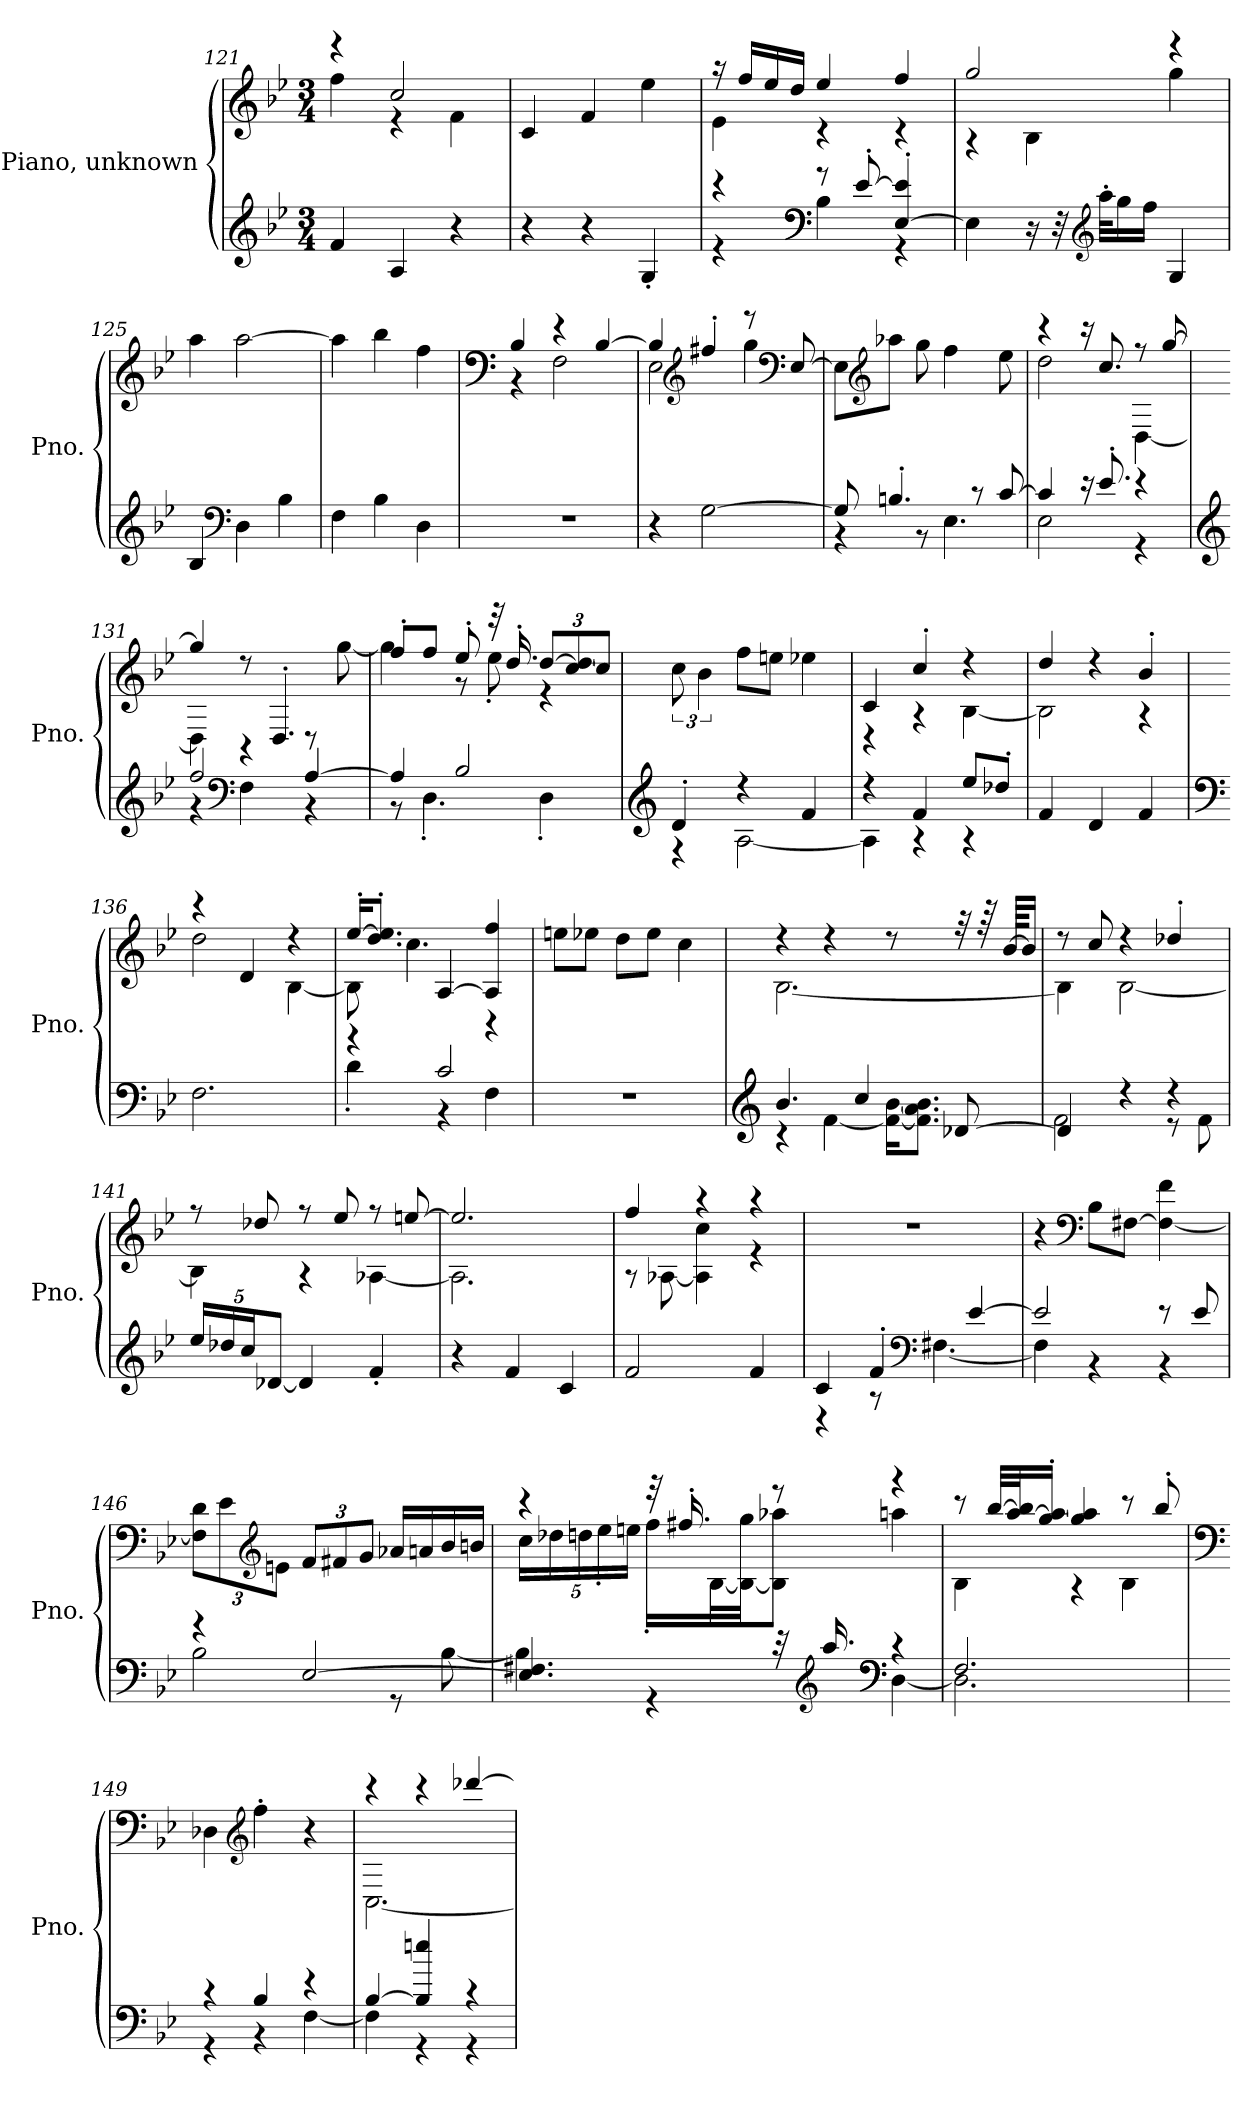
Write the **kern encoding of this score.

**kern	**kern
*part1	*part1
*staff2	*staff1
*I"Piano, unknown	*
*I'Pno.	*
*clefG2	*clefG2
*k[b-e-]	*k[b-e-]
*M3/4	*M3/4
=121	=121
*	*^
4f/	4r	4ff\
4A/	2cc/	4r
4r	.	4f\
*	*v	*v
!!LO:LB:g=z
=122	=122
4r	4c/
4r	4f/
4G'/	4ee-\
=123	=123
*^	*^
4r	4r	16r	4e-\
.	.	16ff/LL	.
.	.	16ee-/	.
.	.	16dd/JJ	.
*clefF4	*	*	*
8r	4B-\	4ee-/	4r
[8e-'/	.	.	.
[4E-/' 4e-/]'	4r	4ff/	4r
*v	*v	*	*
=124	=124	=124
4E-\]	2gg/	4r
16r	.	4B-\
32r	.	.
*clefG2	*	*
32aa'\KLL	.	.
16gg\	.	.
16ff\JJ	.	.
4G/	4r	4gg\
*	*v	*v
=125	=125
4B-/	4aa\
*clefF4	*
4D\	[2aa\
4B-\	.
=126	=126
4F\	4aa\]
4B-\	4bb-\
4D\	4ff\
=127	=127
*	*clefF4
*	*^
2.r	4B-/	4r
.	4r	2F\
.	[4B-/	.
!!LO:LB:g=z	!!
=128	=128	=128
4r	4B-/]	2E-\
*	*clefG2	*
[2G\	4ff#X'/	.
.	8r	4gg\
*	*clefF4	*
.	[8E-/	.
*	*v	*v
=129	=129
*^	*
8G/]	4r	8E-\L]
*	*	*clefG2
4.Bn'/	.	8aa-X\J
.	8r	8gg\
.	4.E-\	4ff\
8r	.	.
[8c/	.	8ee-\
=130	=130	=130
*	*	*^
4c/]	2E-\	4r	2dd\
16r	.	16r	.
8.e-'/	.	8.cc/	.
4r	4r	8r	[4D\
.	.	[8gg/	.
=131	=131	=131	=131
*clefG2	*	*	*
2ff/	4r	4gg/]	4D\]
*clefF4	*	*	*
.	4F\	8r	4r
.	.	4.D'/	.
[4A/	4r	.	8r
.	.	.	[8gg\
!!LO:LB:g=z	!!
=132	=132	=132	=132
4A/]	8r	8ff'/L	4gg\]
.	4.D'\	8ff/J	.
2B-/	.	8ee-'/	8r
.	.	32r	8ee-'\
.	.	16.dd'/	.
*	*	*Xbrackettup	*
.	4D'\	[12dd/L	4r
.	.	[12cc/ 12dd/]	.
.	.	12cc/J]	.
*	*	*v	*v
=133	=133	=133
*clefG2	*	*
*	*	*brackettup
4d'/	4r	12cc\
.	.	6b-\
4r	[2A\	8ff\L
.	.	8een\J
4f/	.	4ee-X\
=134	=134	=134
*	*	*^
4r	4A\]	4c/	4r
4f/	4r	4cc'/	4r
8ee-/L	4r	4r	[4B-\
8dd-X'/J	.	.	.
*v	*v	*	*
=135	=135	=135
4f/	4dd/	2B-\]
4d/	4r	.
4f/	4b-'/	4r
=136	=136	=136
*clefF4	*	*
2.F\	4r	2dd\
.	4d/	.
.	4r	[4B-\
=137	=137	=137
*^	*	*
4r	4d'\	[16ee-'/KL	8B-\]
.	.	8.dd/' 8.ee-/]'J	.
.	.	.	4.cc\
2c/	4r	[4A/	.
.	4F\	4A/] 4ff/	4r
*v	*v	*	*
*	*v	*v
!!LO:LB:g=z
=138	=138
2.r	8een\L
.	8ee-X\J
.	8dd\L
.	8ee-\J
.	4cc\
=139	=139
*clefG2	*
*^	*^
4.b-/	4r	4r	[2.B-\
.	[4f\	4r	.
4cc/	.	.	.
.	16f\_ [16b-\KL	8r	.
.	8.f\] 8.a\ 8.b-\]J	.	.
[8d-X/	.	32r	.
.	.	64r	.
.	.	[64b-/KKLL	.
.	.	16b-/JJ]	.
=140	=140	=140	=140
4d-/]	2f\	8r	4B-\]
.	.	8cc/	.
4r	.	4r	[2B-\
4r	8r	4dd-X'/	.
.	8f\	.	.
*v	*v	*	*
=141	=141	=141
*Xbrackettup	*	*
20ee-/LL	8r	4B-\]
20dd-X/	.	.
20cc/J	.	.
.	8dd-X/	.
[10d-X/J	.	.
4d-/]	8r	4r
.	8ee-/	.
4f'/	8r	[4A-X\
.	[8een/	.
=142	=142	=142
4r	2.ee/]	2.A-\]
4f/	.	.
4c/	.	.
!!LO:PB:g=z	!!
=143	=143	=143
2f/	4ff/	8r
.	.	[8A-X\
.	4r	4A-\] 4cc\
4f/	4r	4r
*	*v	*v
=144	=144
*^	*
4c/	4r	2.r
4f'/	8r	.
*clefF4	*	*
.	[4.F#X\	.
[4e-/	.	.
=145	=145	=145
2e-/]	4F#\]	4r
*	*	*clefF4
.	4r	8B-\L
.	.	[8F#X\J
8r	4r	4F#\_ 4f\
8e-/	.	.
=146	=146	=146
*	*	*Xbrackettup
4r	2B-\	12F#\] 12d\L
.	.	12e-\
*	*	*clefG2
.	.	12en\J
[2E-/	.	12f/L
.	.	12f#X/
.	.	12g/J
.	8r	16a-X/LL
.	.	16an/
.	[8B-\	16b-/
.	.	16bn/JJ
!!LO:LB:g=z
=147	=147	=147
*	*	*^
4.E-/] 4.F#X/	4B-\]	4r	20cc\LL
.	.	.	20dd-X\
.	.	.	20ddn\
.	.	.	20ee-'\
.	.	.	20een\JJ
.	4r	32r	16ff'\LL
.	.	16.ff#X'/	.
.	.	.	[32B-\L
.	.	.	32B-\_ 32gg\JJ
32r	.	8r	8B-\] 8aa-X\J
*clefG2	*	*	*
16.aa/	.	.	.
*clefF4	*	*	*
4r	[4D\	4r	4aan\
=148	=148	=148	=148
2.F/	2.D\]	8r	4B-\
.	.	[32bb-/LLL	.
.	.	[32aa/ 32bb-/]J	.
.	.	[16gg/' 16aa/]'JJ	.
.	.	4gg/] 4aa/	4r
.	.	8r	4B-\
.	.	8bb-'/	.
*	*	*v	*v
=149	=149	=149
*	*	*clefF4
4r	4r	4D-X\
*	*	*clefG2
4B-/	4r	4ff'\
4r	[4F\	4r
!!LO:LB:g=z
=150	=150	=150
*	*	*^
[4B-/	4F\]	4r	[2.C\
4B-/] 4een/	4r	4r	.
4r	4r	[4ddd-X/	.
*v	*v	*	*
*	*v	*v
=	=
*-	*-
